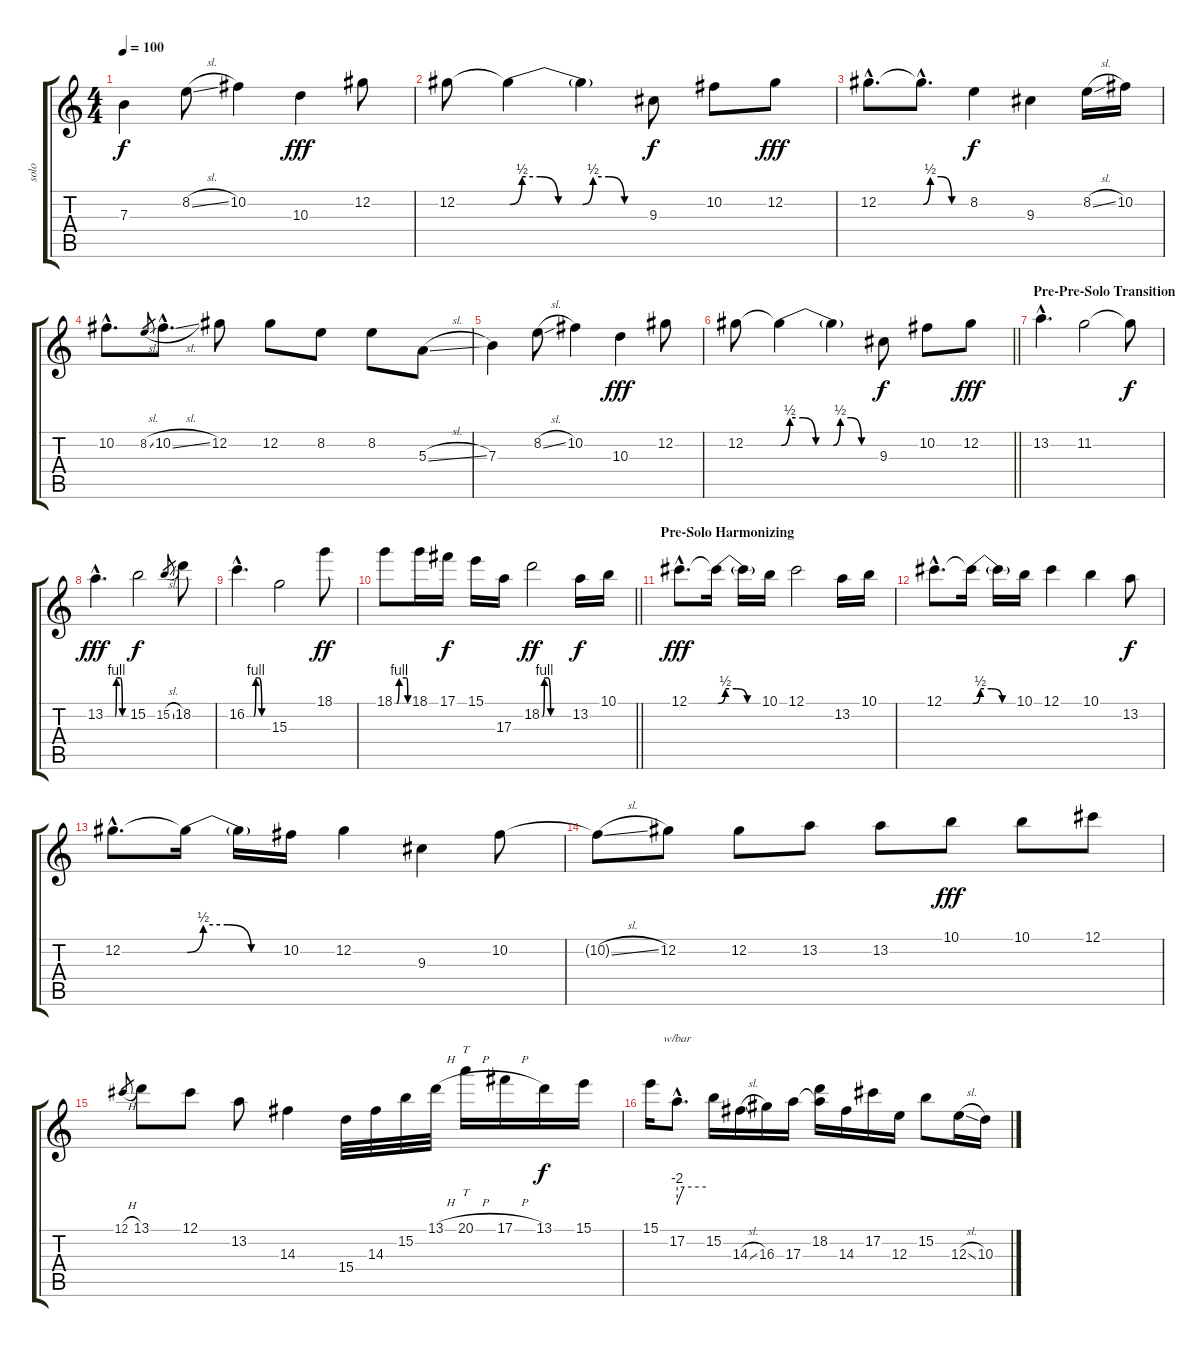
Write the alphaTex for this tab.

\track ("solo" "solo") {instrument distortionguitar}
\staff {score tabs}
\tuning (Db4 Ab3 E3 B2 Gb2 Db2) {hide}
\ts (4 4)
\tempo 100
\clef g2
\ks c
7.3.4{dy f} 8.2{sl}.8 10.2.4 10.3.4{dy fff} 12.2.8 |
12.2.8 12.2{be (custom 0 0 10 2 25 2 40 0 60 0) t}.4 12.2{be (custom 0 0 10 2 25 2 40 0 60 0) t}.4 9.3.8{dy f} 10.2.8 12.2.8{dy fff} |
12.2{hac}.8{d} 12.2{be (custom 0 0 10 2 25 2 40 0 60 0) hac t}.8{d} 8.2.4{dy f} 9.3.4 8.2{sl}.16 10.2.16 |
10.2{hac}.8{d} 8.2{sl}.8{gr} 10.2{sl hac}.8{d} 12.2.8 12.2.8 8.2.8 8.2.8 5.3{sl}.8 |
7.3.4 8.2{sl}.8 10.2.4 10.3.4{dy fff} 12.2.8 |
\barLineRight lightlight
12.2.8 12.2{be (custom 0 0 10 2 25 2 40 0 60 0) t}.4 12.2{be (custom 0 0 10 2 25 2 40 0 60 0) t}.4 9.3.8{dy f} 10.2.8 12.2.8{dy fff} |
\section ("" "Pre-Pre-Solo Transition")
13.2{hac}.4{d} 11.2.2 11.2{t}.8{dy f} |
13.2{be (custom 0 0 15 0 21 0 28 0 32 4 43 4 49 0 51 0 60 0) hac}.4{d dy fff} 15.2.2{dy f} 15.2{sl}.8{gr} 18.2.8 |
16.2{be (custom 0 0 20 0 26 4 30 4 35 4 43 0 47 0 60 0) hac}.4{d} 15.3.2 18.1.8{dy ff} |
\barLineRight lightlight
18.1{be (custom 0 0 5 0 10 0 21 4 54 4 60 0)}.8 18.1.16 17.1.16{dy f} 15.1.16 17.3.16 18.2{be (custom 0 0 2 0 6 4 14 4 20 0 24 0 60 0)}.2{dy ff} 13.2.16{dy f balance 14} 10.1.16 |
\section ("" "Pre-Solo Harmonizing")
12.1{hac}.8{d dy fff} 12.1{be (custom 0 0 10 2 25 2 40 0 60 0) t}.16 12.1{t}.16 10.1.16 12.1.2 13.2.16 10.1.16 |
12.1{hac}.8{d} 12.1{be (custom 0 0 10 2 25 2 40 0 60 0) t}.16 12.1{t}.16 10.1.16 12.1.4 10.1.4 13.2.8{dy f} |
12.2{hac}.8{d} 12.2{be (custom 0 0 10 2 25 2 40 0 60 0) t}.16 12.2{t}.16 10.2.16 12.2.4 9.3.4 10.2.8 |
10.2{sl t}.8 12.2.8 12.2.8 13.2.8 13.2.8 10.1.8{dy fff} 10.1.8 12.1.8 |
12.1{h}.8{gr} 13.1.8 12.1.8 13.2.8 14.3.4 15.4.32 14.3.32 15.2.32 13.1{h}.32 20.1{h}.16{tt} 17.1{h}.16 13.1.16{dy f} 15.1.16 |
15.1.16 17.2{hac}.8{d tbe (custom default 0 -8 14 0 60 0)} 15.2.16 14.3{sl}.16 16.3.16 17.3.16 (18.2 17.3{t}).16 14.3.16 17.2.16 12.3.16 15.2.8 12.3{sl}.16 10.3.16
